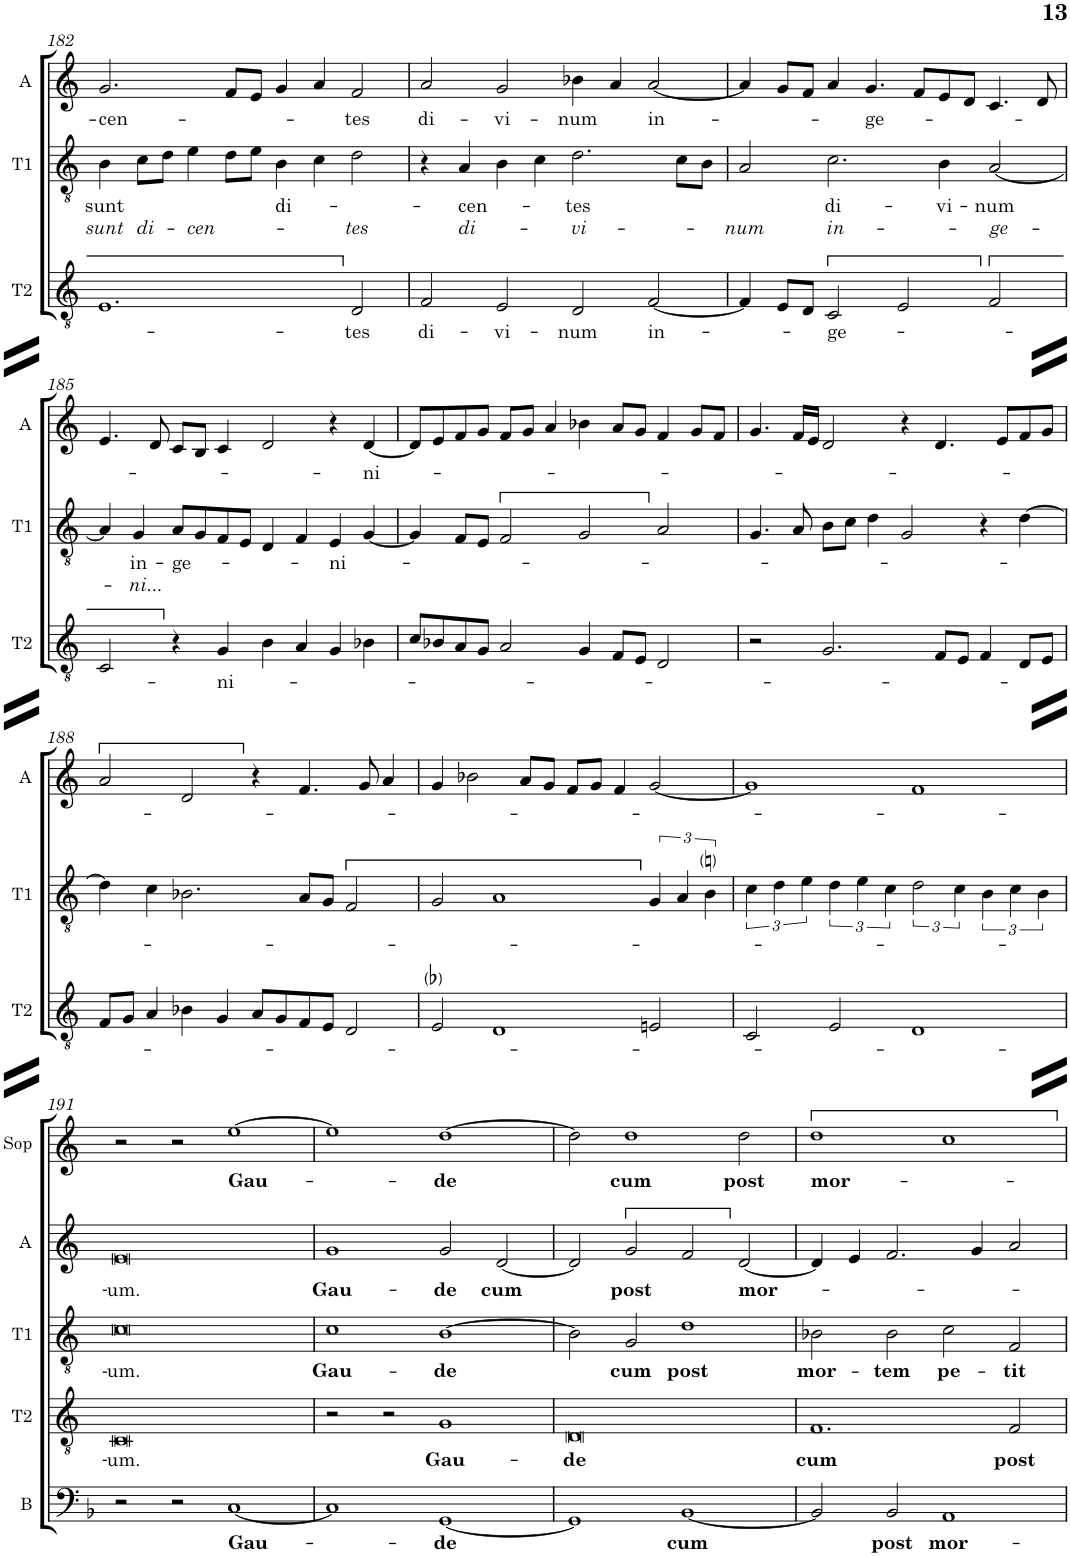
**kern	**text	**kern	**text	**kern	**text	**text	**kern	**text	**kern	**text
*part5	*part5	*part4	*part4	*part3	*part3	*part3	*part2	*part2	*part1	*part1
*staff5	*staff5	*staff4	*staff4	*staff3	*staff3	*staff3	*staff2	*staff2	*staff1	*staff1
*I"Bass	*	*I"Tenor (T2)	*	*I"Contratenor (T1)	*	*	*I"Alt	*	*I"Soprano	*
*I'B	*	*I'T2	*	*I'T1	*	*	*I'A	*	*I'Sop	*
!!LO:PB:g=z
*clefF4	*	*clefGv2	*	*clefGv2	*	*	*clefG2	*	*clefG2	*
*k[b-]	*	*k[]	*	*k[]	*	*	*k[]	*	*k[]	*
*M4/2	*	*M4/2	*	*M4/2	*	*	*M4/2	*	*M4/2	*
=182	=182	=182	=182	=182	=182	=182	=182	=182	=182	=182
!	!	!	!	!	!LO:LY:b	!LO:LY:b	!	!LO:LY:b	!	!
0r	.	1.E	.	4B\	sunt	-sunt	2.g/	-cen-	0r	.
!	!	!	!	!	!	!LO:LY:b	!	!	!	!
.	.	.	.	8c\L	.	di-	.	.	.	.
.	.	.	.	8d\J	.	.	.	.	.	.
!	!	!	!	!	!	!LO:LY:b	!	!	!	!
.	.	.	.	4e\	.	-cen-	.	.	.	.
.	.	.	.	8d\L	.	.	8f/L	.	.	.
.	.	.	.	8e\J	.	.	8e/J	.	.	.
!	!	!	!	!	!LO:LY:b	!	!	!	!	!
.	.	.	.	4B\	di-	.	4g/	.	.	.
.	.	.	.	4c\	.	.	4a/	.	.	.
!	!	!	!LO:LY:b	!	!	!LO:LY:b	!	!LO:LY:b	!	!
.	.	2D/	-tes	2d\	.	-tes	2f/	-tes	.	.
=183	=183	=183	=183	=183	=183	=183	=183	=183	=183	=183
!	!	!	!LO:LY:b	!	!	!	!	!LO:LY:b	!	!
0r	.	2F/	di-	4r	.	.	2a/	di-	0r	.
!	!	!	!	!	!LO:LY:b	!LO:LY:b	!	!	!	!
.	.	.	.	4A/	-cen-	di-	.	.	.	.
!	!	!	!LO:LY:b	!	!	!	!	!LO:LY:b	!	!
.	.	2E/	-vi-	4B\	.	.	2g/	-vi-	.	.
.	.	.	.	4c\	.	.	.	.	.	.
!	!	!	!LO:LY:b	!	!LO:LY:b	!LO:LY:b	!	!LO:LY:b	!	!
.	.	2D/	-num	2.d\	-tes	-vi-	4b-X\	-num	.	.
.	.	.	.	.	.	.	4a/	.	.	.
!	!	!	!LO:LY:b	!	!	!	!	!LO:LY:b	!	!
.	.	[2F/	in-	.	.	.	[2a/	in-	.	.
.	.	.	.	8c\L	.	.	.	.	.	.
.	.	.	.	8B\J	.	.	.	.	.	.
=184	=184	=184	=184	=184	=184	=184	=184	=184	=184	=184
!	!	!	!	!	!	!LO:LY:b	!	!	!	!
0r	.	4F/]	.	2A/	.	-num	4a/]	.	0r	.
.	.	8E/L	.	.	.	.	8g/L	.	.	.
.	.	8D/J	.	.	.	.	8f/J	.	.	.
!	!	!	!LO:LY:b	!	!LO:LY:b	!LO:LY:b	!	!	!	!
.	.	2C/	-ge-	2.c\	di-	in-	4a/	.	.	.
!	!	!	!	!	!	!	!	!LO:LY:b	!	!
.	.	.	.	.	.	.	4.g/	-ge-	.	.
.	.	2E/	.	.	.	.	.	.	.	.
.	.	.	.	.	.	.	8f/L	.	.	.
!	!	!	!	!	!LO:LY:b	!	!	!	!	!
.	.	.	.	4B\	-vi-	.	8e/	.	.	.
.	.	.	.	.	.	.	8d/J	.	.	.
!	!	!	!	!	!LO:LY:b	!LO:LY:b	!	!	!	!
.	.	2F/	.	[2A/	-num	-ge-	4.c/	.	.	.
.	.	.	.	.	.	.	8d/	.	.	.
!!LO:LB:g=z
=185	=185	=185	=185	=185	=185	=185	=185	=185	=185	=185
0r	.	2C/	.	4A/]	.	.	4.e/	.	0r	.
!	!	!	!	!	!LO:LY:b	!LO:LY:b	!	!	!	!
.	.	.	.	4G/	in-	-ni...	.	.	.	.
.	.	.	.	.	.	.	8d/	.	.	.
!	!	!	!	!	!LO:LY:b	!	!	!	!	!
.	.	4r	.	8A/L	-ge-	.	8c/L	.	.	.
.	.	.	.	8G/	.	.	8B/J	.	.	.
!	!	!	!LO:LY:b	!	!	!	!	!	!	!
.	.	4G/	-ni-	8F/	.	.	4c/	.	.	.
.	.	.	.	8E/J	.	.	.	.	.	.
.	.	4B\	.	4D/	.	.	2d/	.	.	.
.	.	4A/	.	4F/	.	.	.	.	.	.
!	!	!	!	!	!LO:LY:b	!	!	!	!	!
.	.	4G/	.	4E/	-ni-	.	4r	.	.	.
!	!	!	!	!	!	!	!	!LO:LY:b	!	!
.	.	4B-X\	.	[4G/	.	.	[4d/	ni-	.	.
=186	=186	=186	=186	=186	=186	=186	=186	=186	=186	=186
0r	.	8c/L	.	4G/]	.	.	8d/L]	.	0r	.
.	.	8B-X/	.	.	.	.	8e/	.	.	.
.	.	8A/	.	8F/L	.	.	8f/	.	.	.
.	.	8G/J	.	8E/J	.	.	8g/J	.	.	.
.	.	2A/	.	2F/	.	.	8f/L	.	.	.
.	.	.	.	.	.	.	8g/J	.	.	.
.	.	.	.	.	.	.	4a/	.	.	.
.	.	4G/	.	2G/	.	.	4b-X\	.	.	.
.	.	8F/L	.	.	.	.	8a/L	.	.	.
.	.	8E/J	.	.	.	.	8g/J	.	.	.
.	.	2D/	.	2A/	.	.	4f/	.	.	.
.	.	.	.	.	.	.	8g/L	.	.	.
.	.	.	.	.	.	.	8f/J	.	.	.
=187	=187	=187	=187	=187	=187	=187	=187	=187	=187	=187
0r	.	2r	.	4.G/	.	.	4.g/	.	0r	.
.	.	.	.	8A/	.	.	16f/LL	.	.	.
.	.	.	.	.	.	.	16e/JJ	.	.	.
.	.	2.G/	.	8B\L	.	.	2d/	.	.	.
.	.	.	.	8c\J	.	.	.	.	.	.
.	.	.	.	4d\	.	.	.	.	.	.
.	.	.	.	2G/	.	.	4r	.	.	.
.	.	8F/L	.	.	.	.	4.d/	.	.	.
.	.	8E/J	.	.	.	.	.	.	.	.
.	.	4F/	.	4r	.	.	.	.	.	.
.	.	.	.	.	.	.	8e/L	.	.	.
.	.	8D/L	.	[4d\	.	.	8f/	.	.	.
.	.	8E/J	.	.	.	.	8g/J	.	.	.
!!LO:LB:g=z
=188	=188	=188	=188	=188	=188	=188	=188	=188	=188	=188
0r	.	8F/L	.	4d\]	.	.	2a/	.	0r	.
.	.	8G/J	.	.	.	.	.	.	.	.
.	.	4A/	.	4c\	.	.	.	.	.	.
.	.	4B-X\	.	2.B-X\	.	.	2d/	.	.	.
.	.	4G/	.	.	.	.	.	.	.	.
.	.	8A/L	.	.	.	.	4r	.	.	.
.	.	8G/	.	.	.	.	.	.	.	.
.	.	8F/	.	8A/L	.	.	4.f/	.	.	.
.	.	8E/J	.	8G/J	.	.	.	.	.	.
.	.	2D/	.	2F/	.	.	.	.	.	.
.	.	.	.	.	.	.	8g/	.	.	.
.	.	.	.	.	.	.	4a/	.	.	.
=189	=189	=189	=189	=189	=189	=189	=189	=189	=189	=189
0r	.	2E-i/	.	2G/	.	.	4g/	.	0r	.
.	.	.	.	.	.	.	2b-X\	.	.	.
.	.	1D	.	1A	.	.	.	.	.	.
.	.	.	.	.	.	.	8a/L	.	.	.
.	.	.	.	.	.	.	8g/J	.	.	.
.	.	.	.	.	.	.	8f/L	.	.	.
.	.	.	.	.	.	.	8g/J	.	.	.
.	.	.	.	.	.	.	4f/	.	.	.
.	.	2En/	.	6G/	.	.	[2g/	.	.	.
.	.	.	.	6A/	.	.	.	.	.	.
.	.	.	.	6Bni\	.	.	.	.	.	.
=190	=190	=190	=190	=190	=190	=190	=190	=190	=190	=190
0r	.	2C/	.	6c\	.	.	1g]	.	0r	.
.	.	.	.	6d\	.	.	.	.	.	.
.	.	.	.	6e\	.	.	.	.	.	.
.	.	2E/	.	6d\	.	.	.	.	.	.
.	.	.	.	6e\	.	.	.	.	.	.
.	.	.	.	6c\	.	.	.	.	.	.
.	.	1D	.	3d\	.	.	1f	.	.	.
.	.	.	.	6c\	.	.	.	.	.	.
.	.	.	.	6B\	.	.	.	.	.	.
.	.	.	.	6c\	.	.	.	.	.	.
.	.	.	.	6B\	.	.	.	.	.	.
!!LO:LB:g=z
=191	=191	=191	=191	=191	=191	=191	=191	=191	=191	=191
!	!	!	!LO:LY:b	!	!LO:LY:b	!	!	!LO:LY:b	!	!
2r	.	0C	um.	0c	um.	.	0e	um.	2r	.
2r	.	.	.	.	.	.	.	.	2r	.
!	!LO:LY:b	!	!	!	!	!	!	!	!	!LO:LY:b
[1C	Gau-	.	.	.	.	.	.	.	[1ee	Gau-
=192	=192	=192	=192	=192	=192	=192	=192	=192	=192	=192
!	!	!	!	!	!LO:LY:b	!	!	!LO:LY:b	!	!
1C]	.	2r	.	1c	Gau-	.	1g	Gau-	1ee]	.
.	.	2r	.	.	.	.	.	.	.	.
!	!LO:LY:b	!	!LO:LY:b	!	!LO:LY:b	!	!	!LO:LY:b	!	!LO:LY:b
[1GG	-de	1G	Gau-	[1B	-de	.	2g/	-de	[1dd	-de
!	!	!	!	!	!	!	!	!LO:LY:b	!	!
.	.	.	.	.	.	.	[2d/	cum	.	.
=193	=193	=193	=193	=193	=193	=193	=193	=193	=193	=193
!	!	!	!LO:LY:b	!	!	!	!	!	!	!
1GG]	.	0D	-de	2B\]	.	.	2d/]	.	2dd\]	.
!	!	!	!	!	!LO:LY:b	!	!	!LO:LY:b	!	!LO:LY:b
.	.	.	.	2G/	cum	.	2g/	post	1dd	cum
!	!LO:LY:b	!	!	!	!LO:LY:b	!	!	!	!	!
[1BB-	cum	.	.	1d	post	.	2f/	.	.	.
!	!	!	!	!	!	!	!	!LO:LY:b	!	!LO:LY:b
.	.	.	.	.	.	.	[2d/	mor-	2dd\	post
=194	=194	=194	=194	=194	=194	=194	=194	=194	=194	=194
!	!	!	!LO:LY:b	!	!LO:LY:b	!	!	!	!	!LO:LY:b
2BB-/]	.	1.F	cum	2B-X\	mor-	.	4d/]	.	1dd	mor-
.	.	.	.	.	.	.	4e/	.	.	.
!	!LO:LY:b	!	!	!	!LO:LY:b	!	!	!	!	!
2BB-/	post	.	.	2B-\	-tem	.	2.f/	.	.	.
!	!LO:LY:b	!	!	!	!LO:LY:b	!	!	!	!	!
1AA	mor-	.	.	2c\	pe-	.	.	.	1cc	.
.	.	.	.	.	.	.	4g/	.	.	.
!	!	!	!LO:LY:b	!	!LO:LY:b	!	!	!	!	!
.	.	2F/	post	2F/	-tit	.	2a/	.	.	.
=	=	=	=	=	=	=	=	=	=	=
*-	*-	*-	*-	*-	*-	*-	*-	*-	*-	*-
